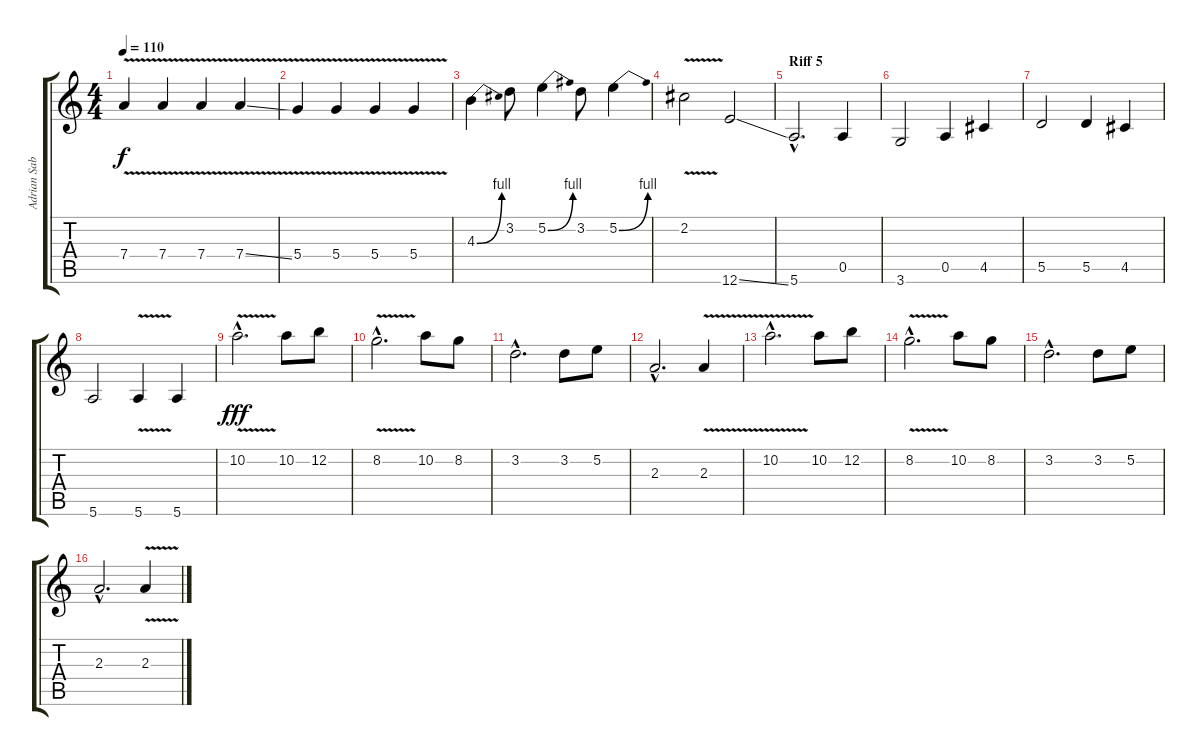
\track ("Adrian Sabbath" "Adrian Sab") {instrument acousticguitarsteel}
\staff {score tabs}
\tuning (E4 B3 G3 D3 A2 E2) {hide}
\ts (4 4)
\tempo 110
\clef g2
\ks c
7.4{v}.4{dy f} 7.4{v}.4 7.4{v}.4 7.4{v ss}.4 |
5.4{v}.4 5.4{v}.4 5.4{v}.4 5.4{v}.4 |
4.3{be (bend 0 0 60 4)}.4 3.2.8 5.2{be (bend 0 0 60 4)}.4 3.2.8 5.2{be (bend 0 0 60 4)}.4 |
2.2{v}.2 12.6{ss}.2 |
\section ("" "Riff 5")
5.6{hac}.2{d} 0.5.4 |
3.6.2 0.5.4 4.5.4 |
5.5.2 5.5.4 4.5.4 |
5.6.2 5.6{v}.4 5.6.4 |
10.2{v hac}.2{d dy fff} 10.2.8 12.2.8 |
8.2{v hac}.2{d} 10.2.8 8.2.8 |
3.2{hac}.2{d} 3.2.8 5.2.8 |
2.3{hac}.2{d} 2.3{v}.4 |
10.2{v hac}.2{d} 10.2.8 12.2.8 |
8.2{v hac}.2{d} 10.2.8 8.2.8 |
3.2{hac}.2{d} 3.2.8 5.2.8 |
2.3{hac}.2{d} 2.3{v}.4
